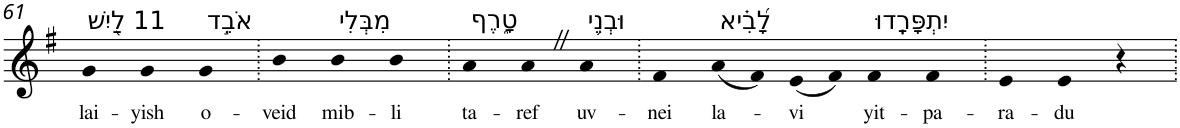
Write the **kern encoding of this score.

**kern	**text
*part1	*part1
*staff1	*staff1
*I"Piano	*
*I'Pno	*
!!LO:PB:g=z
*clefG2	*
*k[f#]	*
*G:	*
=61	=61
!LO:TX:a:t=11 לַ֭יִשׁ	!
!	!LO:LY:b
4g	lai-
!	!LO:LY:b
4g	-yish
!LO:TX:a:t=אֹבֵ֣ד	!
!	!LO:LY:b
4g	o-
=62.	=62.
!	!LO:LY:b
4b	-veid
!LO:TX:a:t=מִבְּלִי	!
!	!LO:LY:b
4b	mib-
!	!LO:LY:b
4b	-li
=63.	=63.
!LO:TX:a:t=טָ֑רֶף	!
!	!LO:LY:b
4a	ta-
!	!LO:LY:b
4aZ	-ref
!LO:TX:a:t=וּבְנֵ֥י	!
!	!LO:LY:b
4a	uv-
=64.	=64.
!	!LO:LY:b
4f#	-nei
!LO:TX:a:t=לָ֝בִ֗יא	!
!	!LO:LY:b
(8a	la-
8f#)	.
!	!LO:LY:b
(8e	-vi
8f#)	.
!LO:TX:a:t=יִתְפָּרָֽדוּ	!
!	!LO:LY:b
4f#	yit-
!	!LO:LY:b
4f#	-pa-
=65.	=65.
!	!LO:LY:b
4e	-ra-
!	!LO:LY:b
4e	-du
4r	.
=.	=.
*-	*-
